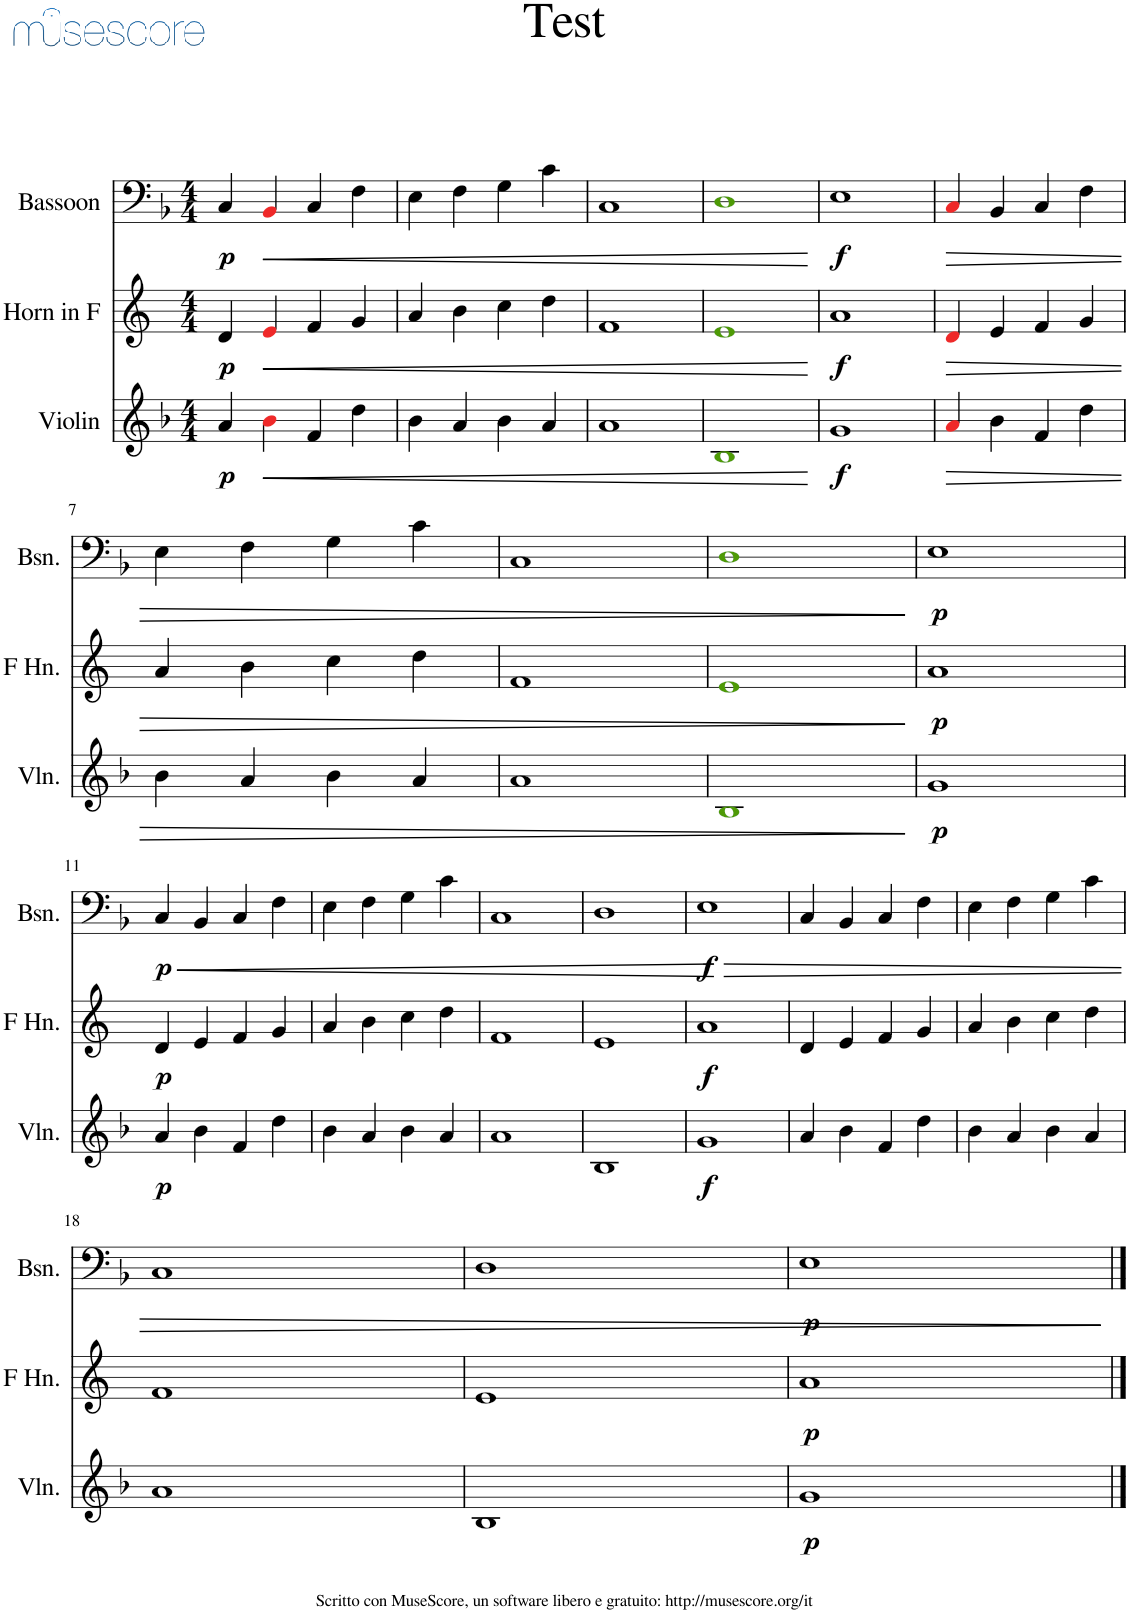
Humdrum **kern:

**kern	**dynam	**kern	**dynam	**kern	**dynam
*part3	*part3	*part2	*part2	*part1	*part1
*staff3	*staff3	*staff2	*staff2	*staff1	*staff1
*I"Violin	*	*I"Horn in F	*	*I"Bassoon	*
*I'Vln.	*	*	*	*I'Bsn.	*
*clefG2	*	*clefG2	*	*clefF4	*
*	*	*Trd4c7	*	*	*
*k[b-]	*	*k[]	*	*k[b-]	*
*M4/4	*	*M4/4	*	*M4/4	*
=1	=1	=1	=1	=1	=1
!	!LO:DY:b	!	!LO:DY:b	!	!LO:DY:b
4a/	p	4d/	p	4C/	p
!	!LO:HP:b	!	!LO:HP:b	!	!LO:HP:b
4b-i\	<	4ei/	<	4BB-i/	<
4f/	.	4f/	.	4C/	.
4dd\	.	4g/	.	4F\	.
=2	=2	=2	=2	=2	=2
4b-\	.	4a/	.	4E\	.
4a/	.	4b\	.	4F\	.
4b-\	.	4cc\	.	4G\	.
4a/	.	4dd\	.	4c\	.
=3	=3	=3	=3	=3	=3
1a	.	1f	.	1C	.
=4	=4	=4	=4	=4	=4
1B-j	.	1ej	.	1Dj	.
.	[	.	[	.	[
=5	=5	=5	=5	=5	=5
!	!LO:DY:b	!	!LO:DY:b	!	!LO:DY:b
1g	f	1a	f	1E	f
=6	=6	=6	=6	=6	=6
!	!LO:HP:b	!	!LO:HP:b	!	!LO:HP:b
4ai/	>	4di/	>	4Ci/	>
4b-\	.	4e/	.	4BB-/	.
4f/	.	4f/	.	4C/	.
4dd\	.	4g/	.	4F\	.
!!LO:LB:g=z
=7	=7	=7	=7	=7	=7
4b-\	.	4a/	.	4E\	.
4a/	.	4b\	.	4F\	.
4b-\	.	4cc\	.	4G\	.
4a/	.	4dd\	.	4c\	.
=8	=8	=8	=8	=8	=8
1a	.	1f	.	1C	.
=9	=9	=9	=9	=9	=9
1B-j	.	1ej	.	1Dj	.
.	]	.	]	.	]
=10	=10	=10	=10	=10	=10
!	!LO:DY:b	!	!LO:DY:b	!	!LO:DY:b
1g	p	1a	p	1E	p
!!LO:LB:g=z
=11	=11	=11	=11	=11	=11
!	!LO:DY:b	!	!LO:DY:b	!	!LO:HP:b
!	!	!	!	!	!LO:DY:n=1:b
4a/	p	4d/	p	4C/	< p
4b-\	.	4e/	.	4BB-/	.
4f/	.	4f/	.	4C/	.
4dd\	.	4g/	.	4F\	.
=12	=12	=12	=12	=12	=12
4b-\	.	4a/	.	4E\	.
4a/	.	4b\	.	4F\	.
4b-\	.	4cc\	.	4G\	.
4a/	.	4dd\	.	4c\	.
=13	=13	=13	=13	=13	=13
1a	.	1f	.	1C	.
=14	=14	=14	=14	=14	=14
1B-	.	1e	.	1D	.
=15	=15	=15	=15	=15	=15
!	!LO:DY:b	!	!LO:DY:b	!	!LO:HP:b
!	!	!	!	!	!LO:DY:n=1:b
1g	f	1a	f	1E	> f
.	.	.	.	.	[
=16	=16	=16	=16	=16	=16
4a/	.	4d/	.	4C/	.
4b-\	.	4e/	.	4BB-/	.
4f/	.	4f/	.	4C/	.
4dd\	.	4g/	.	4F\	.
=17	=17	=17	=17	=17	=17
4b-\	.	4a/	.	4E\	.
4a/	.	4b\	.	4F\	.
4b-\	.	4cc\	.	4G\	.
4a/	.	4dd\	.	4c\	.
!!LO:LB:g=z
=18	=18	=18	=18	=18	=18
1a	.	1f	.	1C	.
=19	=19	=19	=19	=19	=19
1B-	.	1e	.	1D	.
=20	=20	=20	=20	=20	=20
!	!LO:DY:b	!	!LO:DY:b	!	!LO:DY:b
1g	p	1a	p	1E	p
.	.	.	.	.	]
==	==	==	==	==	==
*-	*-	*-	*-	*-	*-
